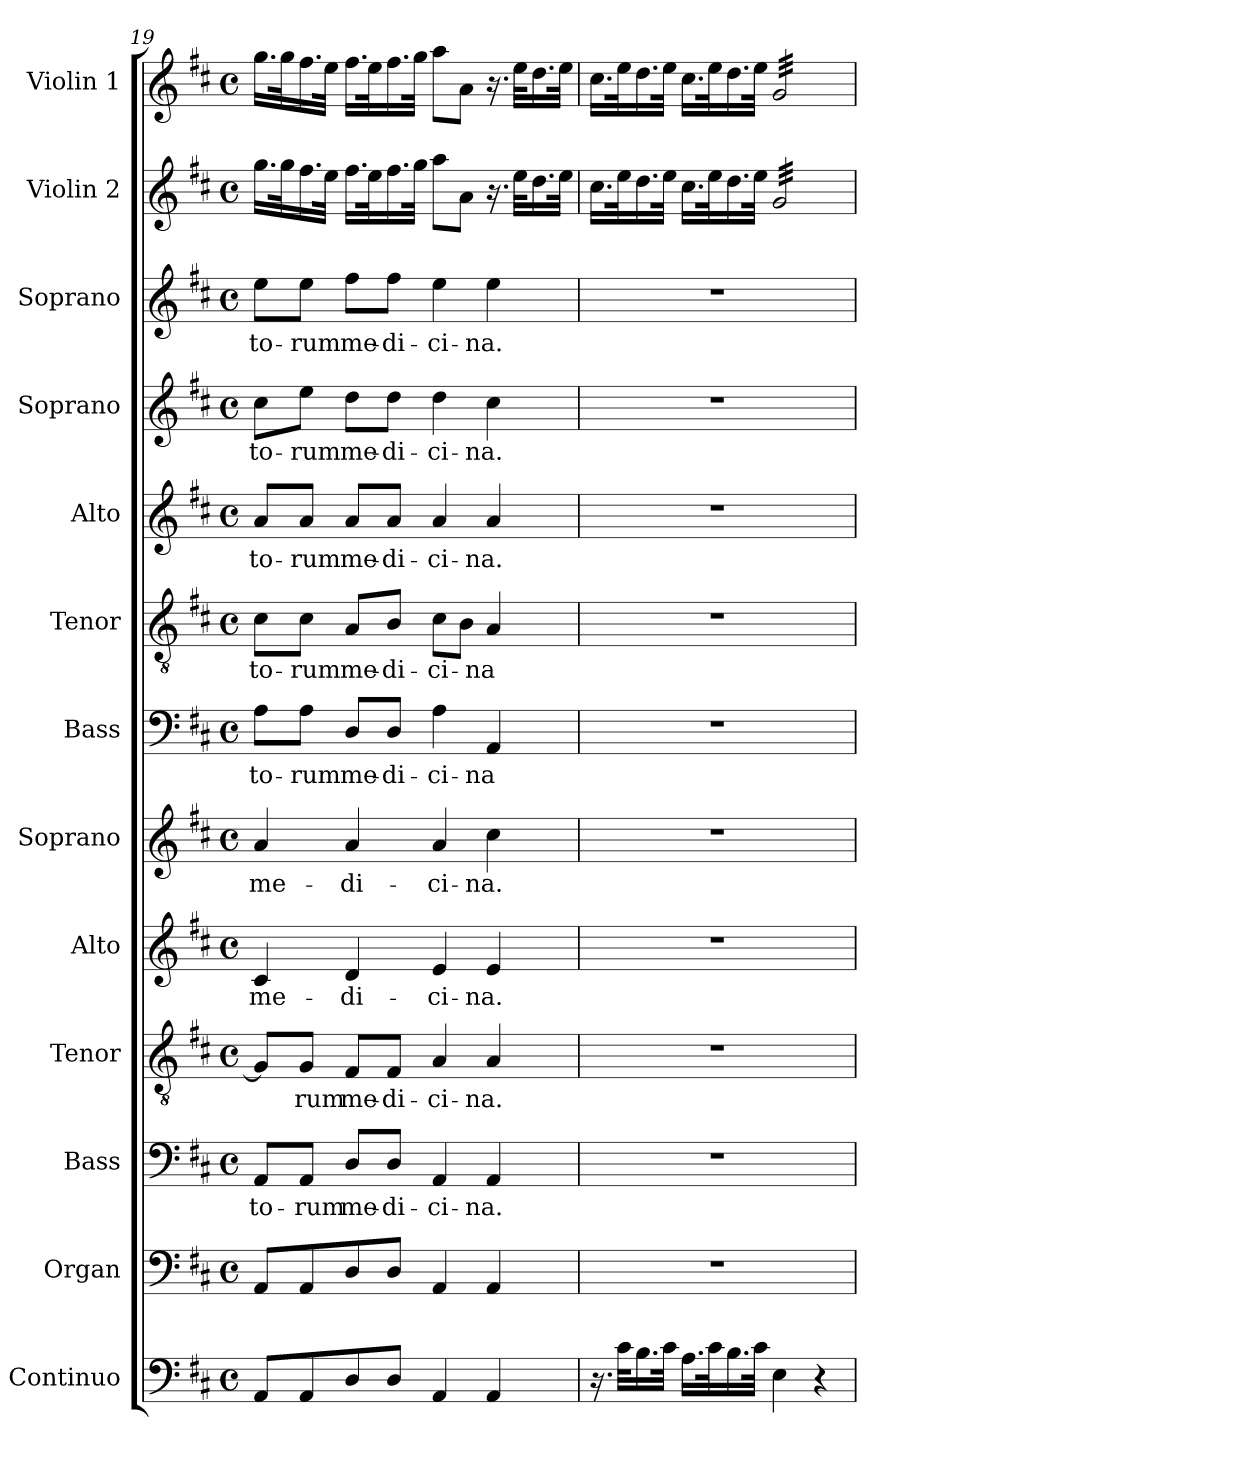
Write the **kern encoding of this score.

**kern	**kern	**kern	**text	**kern	**text	**kern	**text	**kern	**text	**kern	**text	**kern	**text	**kern	**text	**kern	**text	**kern	**text	**kern	**kern
*part13	*part12	*part11	*part11	*part10	*part10	*part9	*part9	*part8	*part8	*part7	*part7	*part6	*part6	*part5	*part5	*part4	*part4	*part3	*part3	*part2	*part1
*staff13	*staff12	*staff11	*staff11	*staff10	*staff10	*staff9	*staff9	*staff8	*staff8	*staff7	*staff7	*staff6	*staff6	*staff5	*staff5	*staff4	*staff4	*staff3	*staff3	*staff2	*staff1
*I"Continuo	*I"Organ	*I"Bass	*	*I"Tenor	*	*I"Alto	*	*I"Soprano	*	*I"Bass	*	*I"Tenor	*	*I"Alto	*	*I"Soprano	*	*I"Soprano	*	*I"Violin 2	*I"Violin 1
*I'Cont.	*I'Org.	*I'B.	*	*I'T.	*	*I'A.	*	*I'S.	*	*I'B.	*	*I'T.	*	*I'A.	*	*I'S.	*	*I'S.	*	*I'Vln. 2	*I'Vln. 1
*clefF4	*clefF4	*clefF4	*	*clefGv2	*	*clefG2	*	*clefG2	*	*clefF4	*	*clefGv2	*	*clefG2	*	*clefG2	*	*clefG2	*	*clefG2	*clefG2
*	*	*	*	*ITrd7c12	*	*	*	*	*	*	*	*ITrd7c12	*	*	*	*	*	*	*	*	*
*k[f#c#]	*k[f#c#]	*k[f#c#]	*	*k[f#c#]	*	*k[f#c#]	*	*k[f#c#]	*	*k[f#c#]	*	*k[f#c#]	*	*k[f#c#]	*	*k[f#c#]	*	*k[f#c#]	*	*k[f#c#]	*k[f#c#]
*D:	*D:	*D:	*	*D:	*	*D:	*	*D:	*	*D:	*	*D:	*	*D:	*	*D:	*	*D:	*	*D:	*D:
*M4/4	*M4/4	*M4/4	*	*M4/4	*	*M4/4	*	*M4/4	*	*M4/4	*	*M4/4	*	*M4/4	*	*M4/4	*	*M4/4	*	*M4/4	*M4/4
*met(c)	*met(c)	*met(c)	*	*met(c)	*	*met(c)	*	*met(c)	*	*met(c)	*	*met(c)	*	*met(c)	*	*met(c)	*	*met(c)	*	*met(c)	*met(c)
=19	=19	=19	=19	=19	=19	=19	=19	=19	=19	=19	=19	=19	=19	=19	=19	=19	=19	=19	=19	=19	=19
!	!	!	!LO:LY:b:color=#000000	!	!	!	!	!	!	!	!	!	!	!	!	!	!	!	!	!	!
!	!	!	!	!	!	!	!LO:LY:b:color=#000000	!	!	!	!	!	!	!	!	!	!	!	!	!	!
!	!	!	!	!	!	!	!	!	!LO:LY:b:color=#000000	!	!	!	!	!	!	!	!	!	!	!	!
!	!	!	!	!	!	!	!	!	!	!	!LO:LY:b:color=#000000	!	!	!	!	!	!	!	!	!	!
!	!	!	!	!	!	!	!	!	!	!	!	!	!LO:LY:b:color=#000000	!	!	!	!	!	!	!	!
!	!	!	!	!	!	!	!	!	!	!	!	!	!	!	!LO:LY:b:color=#000000	!	!	!	!	!	!
!	!	!	!	!	!	!	!	!	!	!	!	!	!	!	!	!	!LO:LY:b:color=#000000	!	!	!	!
!	!	!	!	!	!	!	!	!	!	!	!	!	!	!	!	!	!	!	!LO:LY:b:color=#000000	!	!
8AAi/L	8AAi/L	8AAi/L	-to-	8GGi/L]	.	4c#i/	me-	4ai/	me-	8Ai\L	-to-	8C#i\L	-to-	8ai/L	-to-	8cc#i\L	-to-	8eei\L	-to-	16.ggi\LL	16.ggi\LL
.	.	.	.	.	.	.	.	.	.	.	.	.	.	.	.	.	.	.	.	32ggi\k	32ggi\k
!	!	!	!LO:LY:b:color=#000000	!	!	!	!	!	!	!	!	!	!	!	!	!	!	!	!	!	!
!	!	!	!	!	!LO:LY:b:color=#000000	!	!	!	!	!	!	!	!	!	!	!	!	!	!	!	!
!	!	!	!	!	!	!	!	!	!	!	!LO:LY:b:color=#000000	!	!	!	!	!	!	!	!	!	!
!	!	!	!	!	!	!	!	!	!	!	!	!	!LO:LY:b:color=#000000	!	!	!	!	!	!	!	!
!	!	!	!	!	!	!	!	!	!	!	!	!	!	!	!LO:LY:b:color=#000000	!	!	!	!	!	!
!	!	!	!	!	!	!	!	!	!	!	!	!	!	!	!	!	!LO:LY:b:color=#000000	!	!	!	!
!	!	!	!	!	!	!	!	!	!	!	!	!	!	!	!	!	!	!	!LO:LY:b:color=#000000	!	!
8AAi/	8AAi/	8AAi/J	-rum	8GGi/J	-rum	.	.	.	.	8Ai\J	-rum	8C#i\J	-rum	8ai/J	-rum	8eei\J	-rum	8eei\J	-rum	16.ff#i\	16.ff#i\
.	.	.	.	.	.	.	.	.	.	.	.	.	.	.	.	.	.	.	.	32eei\JJk	32eei\JJk
!	!	!	!LO:LY:b:color=#000000	!	!	!	!	!	!	!	!	!	!	!	!	!	!	!	!	!	!
!	!	!	!	!	!LO:LY:b:color=#000000	!	!	!	!	!	!	!	!	!	!	!	!	!	!	!	!
!	!	!	!	!	!	!	!LO:LY:b:color=#000000	!	!	!	!	!	!	!	!	!	!	!	!	!	!
!	!	!	!	!	!	!	!	!	!LO:LY:b:color=#000000	!	!	!	!	!	!	!	!	!	!	!	!
!	!	!	!	!	!	!	!	!	!	!	!LO:LY:b:color=#000000	!	!	!	!	!	!	!	!	!	!
!	!	!	!	!	!	!	!	!	!	!	!	!	!LO:LY:b:color=#000000	!	!	!	!	!	!	!	!
!	!	!	!	!	!	!	!	!	!	!	!	!	!	!	!LO:LY:b:color=#000000	!	!	!	!	!	!
!	!	!	!	!	!	!	!	!	!	!	!	!	!	!	!	!	!LO:LY:b:color=#000000	!	!	!	!
!	!	!	!	!	!	!	!	!	!	!	!	!	!	!	!	!	!	!	!LO:LY:b:color=#000000	!	!
8Di/	8Di/	8Di/L	me-	8FF#i/L	me-	4di/	-di-	4ai/	-di-	8Di/L	me-	8AAi/L	me-	8ai/L	me-	8ddi\L	me-	8ff#i\L	me-	16.ff#i\LL	16.ff#i\LL
.	.	.	.	.	.	.	.	.	.	.	.	.	.	.	.	.	.	.	.	32eei\k	32eei\k
!	!	!	!LO:LY:b:color=#000000	!	!	!	!	!	!	!	!	!	!	!	!	!	!	!	!	!	!
!	!	!	!	!	!LO:LY:b:color=#000000	!	!	!	!	!	!	!	!	!	!	!	!	!	!	!	!
!	!	!	!	!	!	!	!	!	!	!	!LO:LY:b:color=#000000	!	!	!	!	!	!	!	!	!	!
!	!	!	!	!	!	!	!	!	!	!	!	!	!LO:LY:b:color=#000000	!	!	!	!	!	!	!	!
!	!	!	!	!	!	!	!	!	!	!	!	!	!	!	!LO:LY:b:color=#000000	!	!	!	!	!	!
!	!	!	!	!	!	!	!	!	!	!	!	!	!	!	!	!	!LO:LY:b:color=#000000	!	!	!	!
!	!	!	!	!	!	!	!	!	!	!	!	!	!	!	!	!	!	!	!LO:LY:b:color=#000000	!	!
8Di/J	8Di/J	8Di/J	-di-	8FF#i/J	-di-	.	.	.	.	8Di/J	-di-	8BBi/J	-di-	8ai/J	-di-	8ddi\J	-di-	8ff#i\J	-di-	16.ff#i\	16.ff#i\
.	.	.	.	.	.	.	.	.	.	.	.	.	.	.	.	.	.	.	.	32ggi\JJk	32ggi\JJk
!	!	!	!LO:LY:b:color=#000000	!	!	!	!	!	!	!	!	!	!	!	!	!	!	!	!	!	!
!	!	!	!	!	!LO:LY:b:color=#000000	!	!	!	!	!	!	!	!	!	!	!	!	!	!	!	!
!	!	!	!	!	!	!	!LO:LY:b:color=#000000	!	!	!	!	!	!	!	!	!	!	!	!	!	!
!	!	!	!	!	!	!	!	!	!LO:LY:b:color=#000000	!	!	!	!	!	!	!	!	!	!	!	!
!	!	!	!	!	!	!	!	!	!	!	!LO:LY:b:color=#000000	!	!	!	!	!	!	!	!	!	!
!	!	!	!	!	!	!	!	!	!	!	!	!	!LO:LY:b:color=#000000	!	!	!	!	!	!	!	!
!	!	!	!	!	!	!	!	!	!	!	!	!	!	!	!LO:LY:b:color=#000000	!	!	!	!	!	!
!	!	!	!	!	!	!	!	!	!	!	!	!	!	!	!	!	!LO:LY:b:color=#000000	!	!	!	!
!	!	!	!	!	!	!	!	!	!	!	!	!	!	!	!	!	!	!	!LO:LY:b:color=#000000	!	!
4AAi/	4AAi/	4AAi/	-ci-	4AAi/	-ci-	4ei/	-ci-	4ai/	-ci-	4Ai\	-ci-	8C#i\L	-ci-	4ai/	-ci-	4ddi\	-ci-	4eei\	-ci-	8aai\L	8aai\L
.	.	.	.	.	.	.	.	.	.	.	.	8BBi\J	.	.	.	.	.	.	.	8ai\J	8ai\J
!	!	!	!LO:LY:b:color=#000000	!	!	!	!	!	!	!	!	!	!	!	!	!	!	!	!	!	!
!	!	!	!	!	!LO:LY:b:color=#000000	!	!	!	!	!	!	!	!	!	!	!	!	!	!	!	!
!	!	!	!	!	!	!	!LO:LY:b:color=#000000	!	!	!	!	!	!	!	!	!	!	!	!	!	!
!	!	!	!	!	!	!	!	!	!LO:LY:b:color=#000000	!	!	!	!	!	!	!	!	!	!	!	!
!	!	!	!	!	!	!	!	!	!	!	!LO:LY:b:color=#000000	!	!	!	!	!	!	!	!	!	!
!	!	!	!	!	!	!	!	!	!	!	!	!	!LO:LY:b:color=#000000	!	!	!	!	!	!	!	!
!	!	!	!	!	!	!	!	!	!	!	!	!	!	!	!LO:LY:b:color=#000000	!	!	!	!	!	!
!	!	!	!	!	!	!	!	!	!	!	!	!	!	!	!	!	!LO:LY:b:color=#000000	!	!	!	!
!	!	!	!	!	!	!	!	!	!	!	!	!	!	!	!	!	!	!	!LO:LY:b:color=#000000	!	!
4AAi/	4AAi/	4AAi/	-na.	4AAi/	-na.	4ei/	-na.	4cc#i\	-na.	4AAi/	-na	4AAi/	-na	4ai/	-na.	4cc#i\	-na.	4eei\	-na.	16.r	16.r
.	.	.	.	.	.	.	.	.	.	.	.	.	.	.	.	.	.	.	.	32eei\KLL	32eei\KLL
.	.	.	.	.	.	.	.	.	.	.	.	.	.	.	.	.	.	.	.	16.ddi\	16.ddi\
.	.	.	.	.	.	.	.	.	.	.	.	.	.	.	.	.	.	.	.	32eei\JJk	32eei\JJk
=20	=20	=20	=20	=20	=20	=20	=20	=20	=20	=20	=20	=20	=20	=20	=20	=20	=20	=20	=20	=20	=20
16.r	1r	1r	.	1r	.	1r	.	1r	.	1r	.	1r	.	1r	.	1r	.	1r	.	16.cc#i\LL	16.cc#i\LL
32c#i\KLL	.	.	.	.	.	.	.	.	.	.	.	.	.	.	.	.	.	.	.	32eei\k	32eei\k
16.Bi\	.	.	.	.	.	.	.	.	.	.	.	.	.	.	.	.	.	.	.	16.ddi\	16.ddi\
32c#i\JJk	.	.	.	.	.	.	.	.	.	.	.	.	.	.	.	.	.	.	.	32eei\JJk	32eei\JJk
16.Ai\LL	.	.	.	.	.	.	.	.	.	.	.	.	.	.	.	.	.	.	.	16.cc#i\LL	16.cc#i\LL
32c#i\k	.	.	.	.	.	.	.	.	.	.	.	.	.	.	.	.	.	.	.	32eei\k	32eei\k
16.Bi\	.	.	.	.	.	.	.	.	.	.	.	.	.	.	.	.	.	.	.	16.ddi\	16.ddi\
32c#i\JJk	.	.	.	.	.	.	.	.	.	.	.	.	.	.	.	.	.	.	.	32eei\JJk	32eei\JJk
*	*	*	*	*	*	*	*	*	*	*	*	*	*	*	*	*	*	*	*	*tremolo	*
*	*	*	*	*	*	*	*	*	*	*	*	*	*	*	*	*	*	*	*	*	*tremolo
4Ei\	.	.	.	.	.	.	.	.	.	.	.	.	.	.	.	.	.	.	.	32gi/LLL	32gi/LLL
.	.	.	.	.	.	.	.	.	.	.	.	.	.	.	.	.	.	.	.	32gi/	32gi/
.	.	.	.	.	.	.	.	.	.	.	.	.	.	.	.	.	.	.	.	32gi/	32gi/
.	.	.	.	.	.	.	.	.	.	.	.	.	.	.	.	.	.	.	.	32gi/	32gi/
.	.	.	.	.	.	.	.	.	.	.	.	.	.	.	.	.	.	.	.	32gi/	32gi/
.	.	.	.	.	.	.	.	.	.	.	.	.	.	.	.	.	.	.	.	32gi/	32gi/
.	.	.	.	.	.	.	.	.	.	.	.	.	.	.	.	.	.	.	.	32gi/	32gi/
.	.	.	.	.	.	.	.	.	.	.	.	.	.	.	.	.	.	.	.	32gi/	32gi/
4r	.	.	.	.	.	.	.	.	.	.	.	.	.	.	.	.	.	.	.	32gi/	32gi/
.	.	.	.	.	.	.	.	.	.	.	.	.	.	.	.	.	.	.	.	32gi/	32gi/
.	.	.	.	.	.	.	.	.	.	.	.	.	.	.	.	.	.	.	.	32gi/	32gi/
.	.	.	.	.	.	.	.	.	.	.	.	.	.	.	.	.	.	.	.	32gi/	32gi/
.	.	.	.	.	.	.	.	.	.	.	.	.	.	.	.	.	.	.	.	32gi/	32gi/
.	.	.	.	.	.	.	.	.	.	.	.	.	.	.	.	.	.	.	.	32gi/	32gi/
.	.	.	.	.	.	.	.	.	.	.	.	.	.	.	.	.	.	.	.	32gi/	32gi/
.	.	.	.	.	.	.	.	.	.	.	.	.	.	.	.	.	.	.	.	32gi/JJJ	32gi/JJJ
*	*	*	*	*	*	*	*	*	*	*	*	*	*	*	*	*	*	*	*	*	*Xtremolo
*	*	*	*	*	*	*	*	*	*	*	*	*	*	*	*	*	*	*	*	*Xtremolo	*
=	=	=	=	=	=	=	=	=	=	=	=	=	=	=	=	=	=	=	=	=	=
*-	*-	*-	*-	*-	*-	*-	*-	*-	*-	*-	*-	*-	*-	*-	*-	*-	*-	*-	*-	*-	*-
